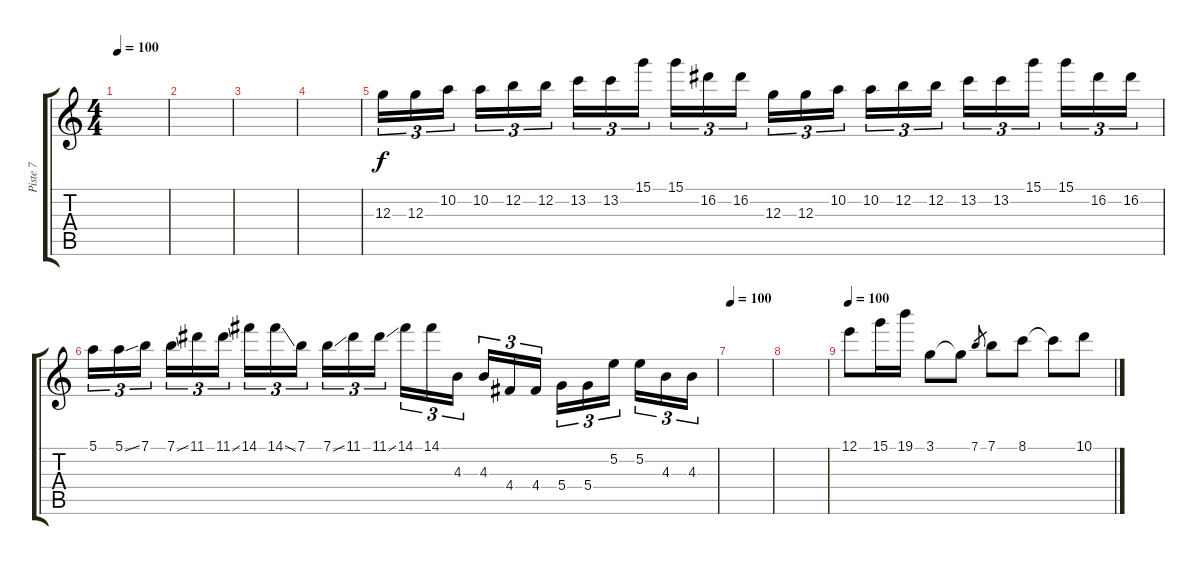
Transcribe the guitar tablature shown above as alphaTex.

\track ("Piste 7" "Piste 7") {instrument distortionguitar}
\staff {score tabs}
\tuning (E4 B3 G3 D3 A2 E2) {hide}
\ts (4 4)
\tempo 100
\clef g2
\ks c
|
|
|
|
12.3.16{tu (3 2)} 12.3.16{tu (3 2)} 10.2.16{tu (3 2)} 10.2.16{tu (3 2)} 12.2.16{tu (3 2)} 12.2.16{tu (3 2)} 13.2.16{tu (3 2)} 13.2.16{tu (3 2)} 15.1.16{tu (3 2)} 15.1.16{tu (3 2)} 16.2.16{tu (3 2)} 16.2.16{tu (3 2)} 12.3.16{tu (3 2)} 12.3.16{tu (3 2)} 10.2.16{tu (3 2)} 10.2.16{tu (3 2)} 12.2.16{tu (3 2)} 12.2.16{tu (3 2)} 13.2.16{tu (3 2)} 13.2.16{tu (3 2)} 15.1.16{tu (3 2)} 15.1.16{tu (3 2)} 16.2.16{tu (3 2)} 16.2.16{tu (3 2)} |
5.1.16{tu (3 2)} 5.1{ss}.16{tu (3 2)} 7.1.16{tu (3 2)} 7.1{ss}.16{tu (3 2)} 11.1.16{tu (3 2)} 11.1{ss}.16{tu (3 2)} 14.1.16{tu (3 2)} 14.1{ss}.16{tu (3 2)} 7.1.16{tu (3 2)} 7.1{ss}.16{tu (3 2)} 11.1.16{tu (3 2)} 11.1{ss}.16{tu (3 2)} 14.1.16{tu (3 2)} 14.1.16{tu (3 2)} 4.3.16{tu (3 2)} 4.3.16{tu (3 2)} 4.4.16{tu (3 2)} 4.4.16{tu (3 2)} 5.4.16{tu (3 2)} 5.4.16{tu (3 2)} 5.2.16{tu (3 2)} 5.2.16{tu (3 2)} 4.3.16{tu (3 2)} 4.3.16{tu (3 2)} |
\tempo 100
|
|
\tempo 100
12.1.8 15.1.16 19.1.16 3.1.8 3.1{t}.8 7.1.8{gr} 7.1.8 8.1.8 8.1{t}.8 10.1.8
